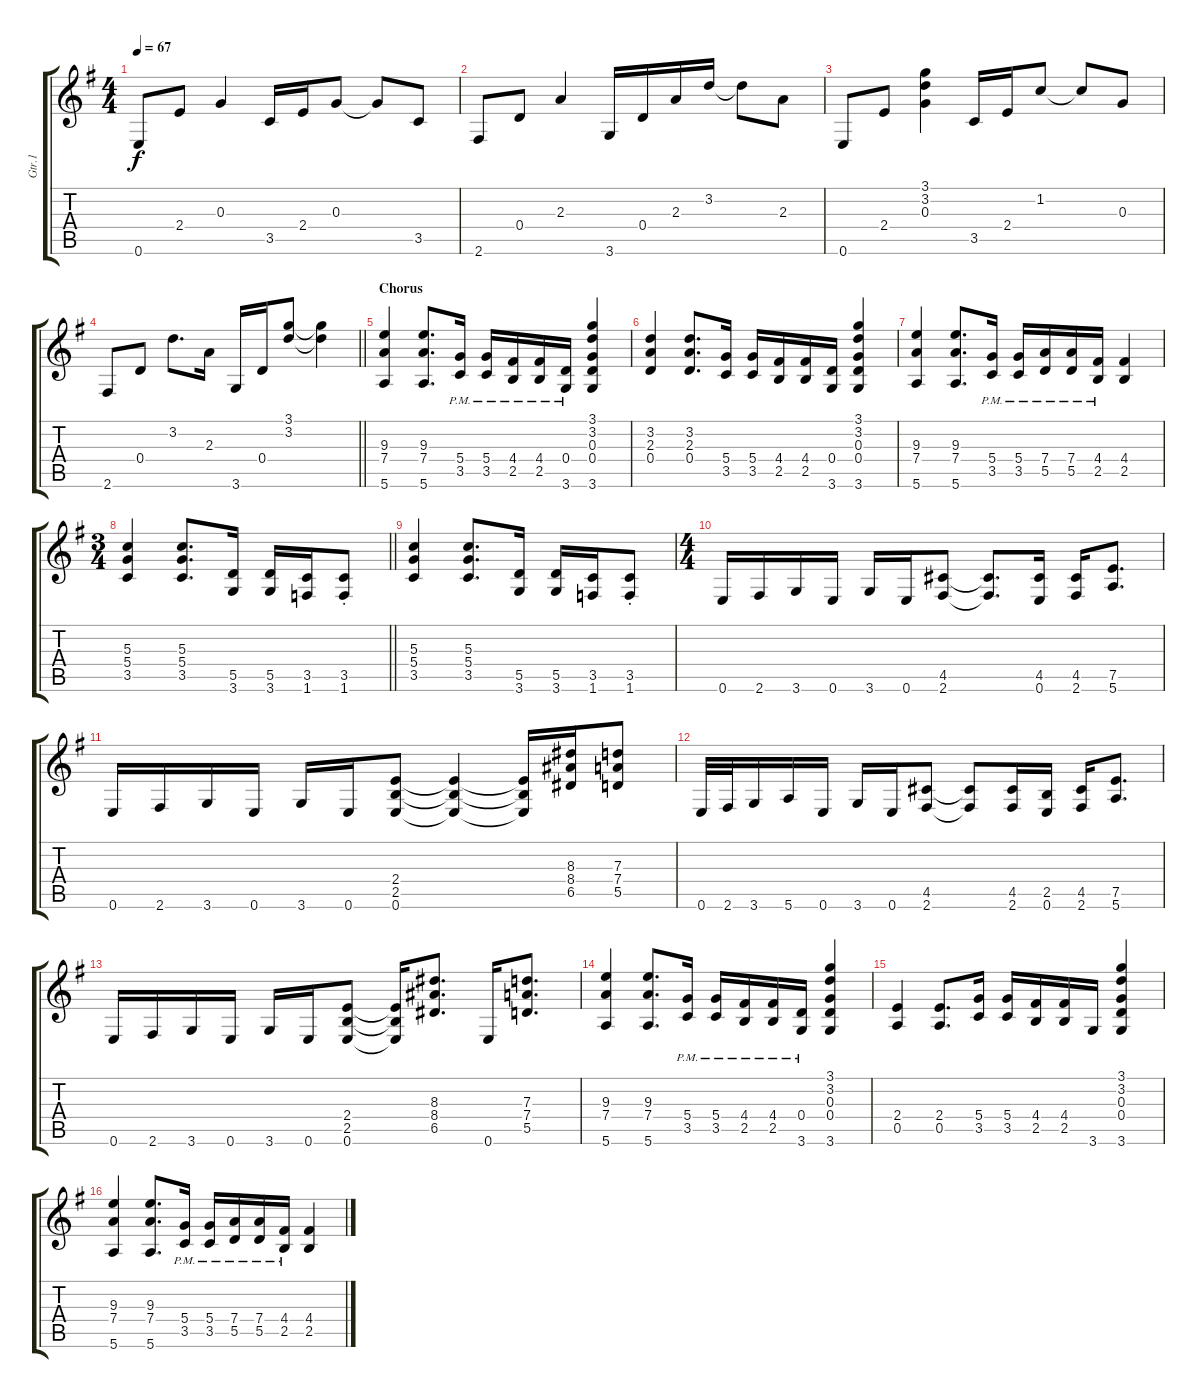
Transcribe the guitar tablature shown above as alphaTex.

\track ("Gtr.1" "Gtr.1") {instrument electricguitarclean}
\staff {score tabs}
\tuning (E4 B3 G3 D3 A2 E2) {hide}
\ts (4 4)
\tempo 67
\clef g2
\ks eminor
0.6.8{dy f} 2.4.8 0.3.4 3.5.16 2.4.16 0.3.8 0.3{t}.8 3.5.8 |
2.6.8 0.4.8 2.3.4 3.6.16 0.4.16 2.3.16 3.2.16 3.2{t}.8 2.3.8 |
0.6.8 2.4.8 (3.1 3.2 0.3).4 3.5.16 2.4.16 1.2.8 1.2{t}.8 0.3.8 |
\barLineRight lightlight
2.6.8 0.4.8 3.2.8{d} 2.3.16 3.6.16 0.4.16 (3.1 3.2).8 (3.1{t} 3.2{t}).4 |
\section ("" "Chorus")
(9.3 7.4 5.6).4{instrument distortionguitar} (9.3 7.4 5.6).8{d} (5.4{pm} 3.5{pm}).16 (5.4{pm} 3.5{pm}).16 (4.4{pm} 2.5{pm}).16 (4.4{pm} 2.5{pm}).16 (0.4{pm} 3.6{pm}).16 (3.1 3.2 0.3 0.4 3.6).4 |
(3.2 2.3 0.4).4 (3.2 2.3 0.4).8{d} (5.4 3.5).16 (5.4 3.5).16 (4.4 2.5).16 (4.4 2.5).16 (0.4 3.6).16 (3.1 3.2 0.3 0.4 3.6).4 |
(9.3 7.4 5.6).4 (9.3 7.4 5.6).8{d} (5.4{pm} 3.5{pm}).16 (5.4{pm} 3.5{pm}).16 (7.4{pm} 5.5{pm}).16 (7.4{pm} 5.5{pm}).16 (4.4{pm} 2.5{pm}).16 (4.4 2.5).4 |
\ts (3 4)
\barLineRight lightlight
(5.3 5.4 3.5).4 (5.3 5.4 3.5).8{d} (5.5 3.6).16 (5.5 3.6).16 (3.5 1.6).16 (3.5{st} 1.6{st}).8 |
(5.3 5.4 3.5).4 (5.3 5.4 3.5).8{d} (5.5 3.6).16 (5.5 3.6).16 (3.5 1.6).16 (3.5{st} 1.6{st}).8 |
\ts (4 4)
0.6.16 2.6.16 3.6.16 0.6.16 3.6.16 0.6.16 (4.5 2.6).8 (4.5{t} 2.6{t}).8{d} (4.5 0.6).16 (4.5 2.6).16 (7.5 5.6).8{d} |
0.6.16 2.6.16 3.6.16 0.6.16 3.6.16 0.6.16 (2.4 2.5 0.6).8 (2.4{t} 2.5{t} 0.6{t}).4 (2.4{t} 2.5{t} 0.6{t}).16 (8.3 8.4 6.5).16 (7.3 7.4 5.5).8 |
0.6.32 2.6.32 3.6.16 5.6.16 0.6.16 3.6.16 0.6.16 (4.5 2.6).8 (4.5{t} 2.6{t}).8 (4.5 2.6).16 (2.5 0.6).16 (4.5 2.6).16 (7.5 5.6).8{d} |
0.6.16 2.6.16 3.6.16 0.6.16 3.6.16 0.6.16 (2.4 2.5 0.6).8 (2.4{t} 2.5{t} 0.6{t}).16 (8.3 8.4 6.5).8{d} 0.6.16 (7.3 7.4 5.5).8{d} |
(9.3 7.4 5.6).4 (9.3 7.4 5.6).8{d} (5.4{pm} 3.5{pm}).16 (5.4{pm} 3.5{pm}).16 (4.4{pm} 2.5{pm}).16 (4.4{pm} 2.5{pm}).16 (0.4{pm} 3.6{pm}).16 (3.1 3.2 0.3 0.4 3.6).4 |
(2.4 0.5).4 (2.4 0.5).8{d} (5.4 3.5).16 (5.4 3.5).16 (4.4 2.5).16 (4.4 2.5).16 3.6.16 (3.1 3.2 0.3 0.4 3.6).4 |
(9.3 7.4 5.6).4 (9.3 7.4 5.6).8{d} (5.4{pm} 3.5{pm}).16 (5.4{pm} 3.5{pm}).16 (7.4{pm} 5.5{pm}).16 (7.4{pm} 5.5{pm}).16 (4.4{pm} 2.5{pm}).16 (4.4 2.5).4
